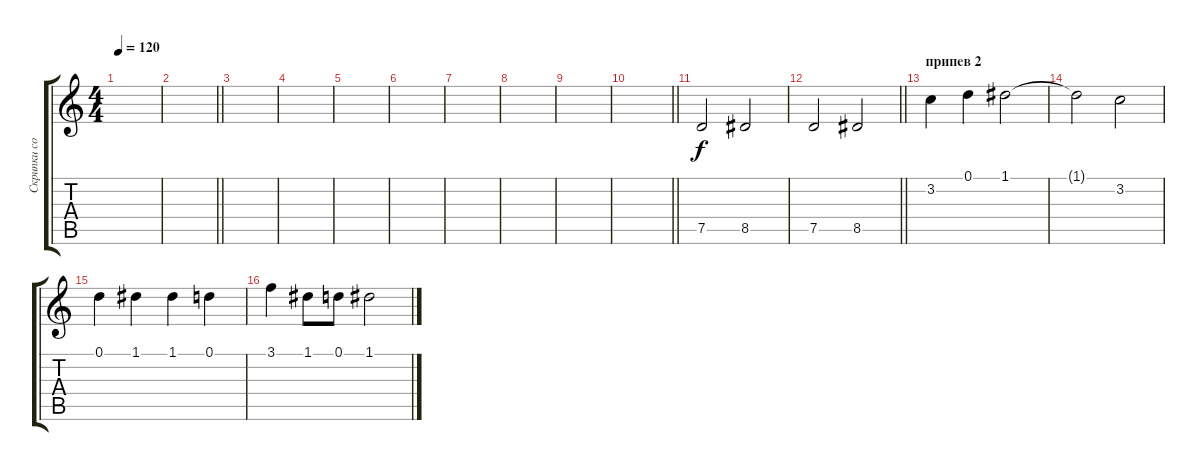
\track ("Скрипки сопрано 1" "Скрипки со") {instrument stringensemble1}
\staff {score tabs}
\tuning (D5 A4 F4 C4 G3 C3) {hide}
\ts (4 4)
\tempo 120
\clef g2
\ks c
|
\barLineRight lightlight
|
|
|
|
|
|
|
|
\barLineRight lightlight
|
7.5.2 8.5.2 |
\barLineRight lightlight
7.5.2 8.5.2 |
\section ("" "припев 2")
3.2.4{volume 16 instrument stringensemble1} 0.1.4 1.1.2 |
1.1{t}.2 3.2.2 |
0.1.4 1.1.4 1.1.4 0.1.4 |
3.1.4 1.1.8 0.1.8 1.1.2
